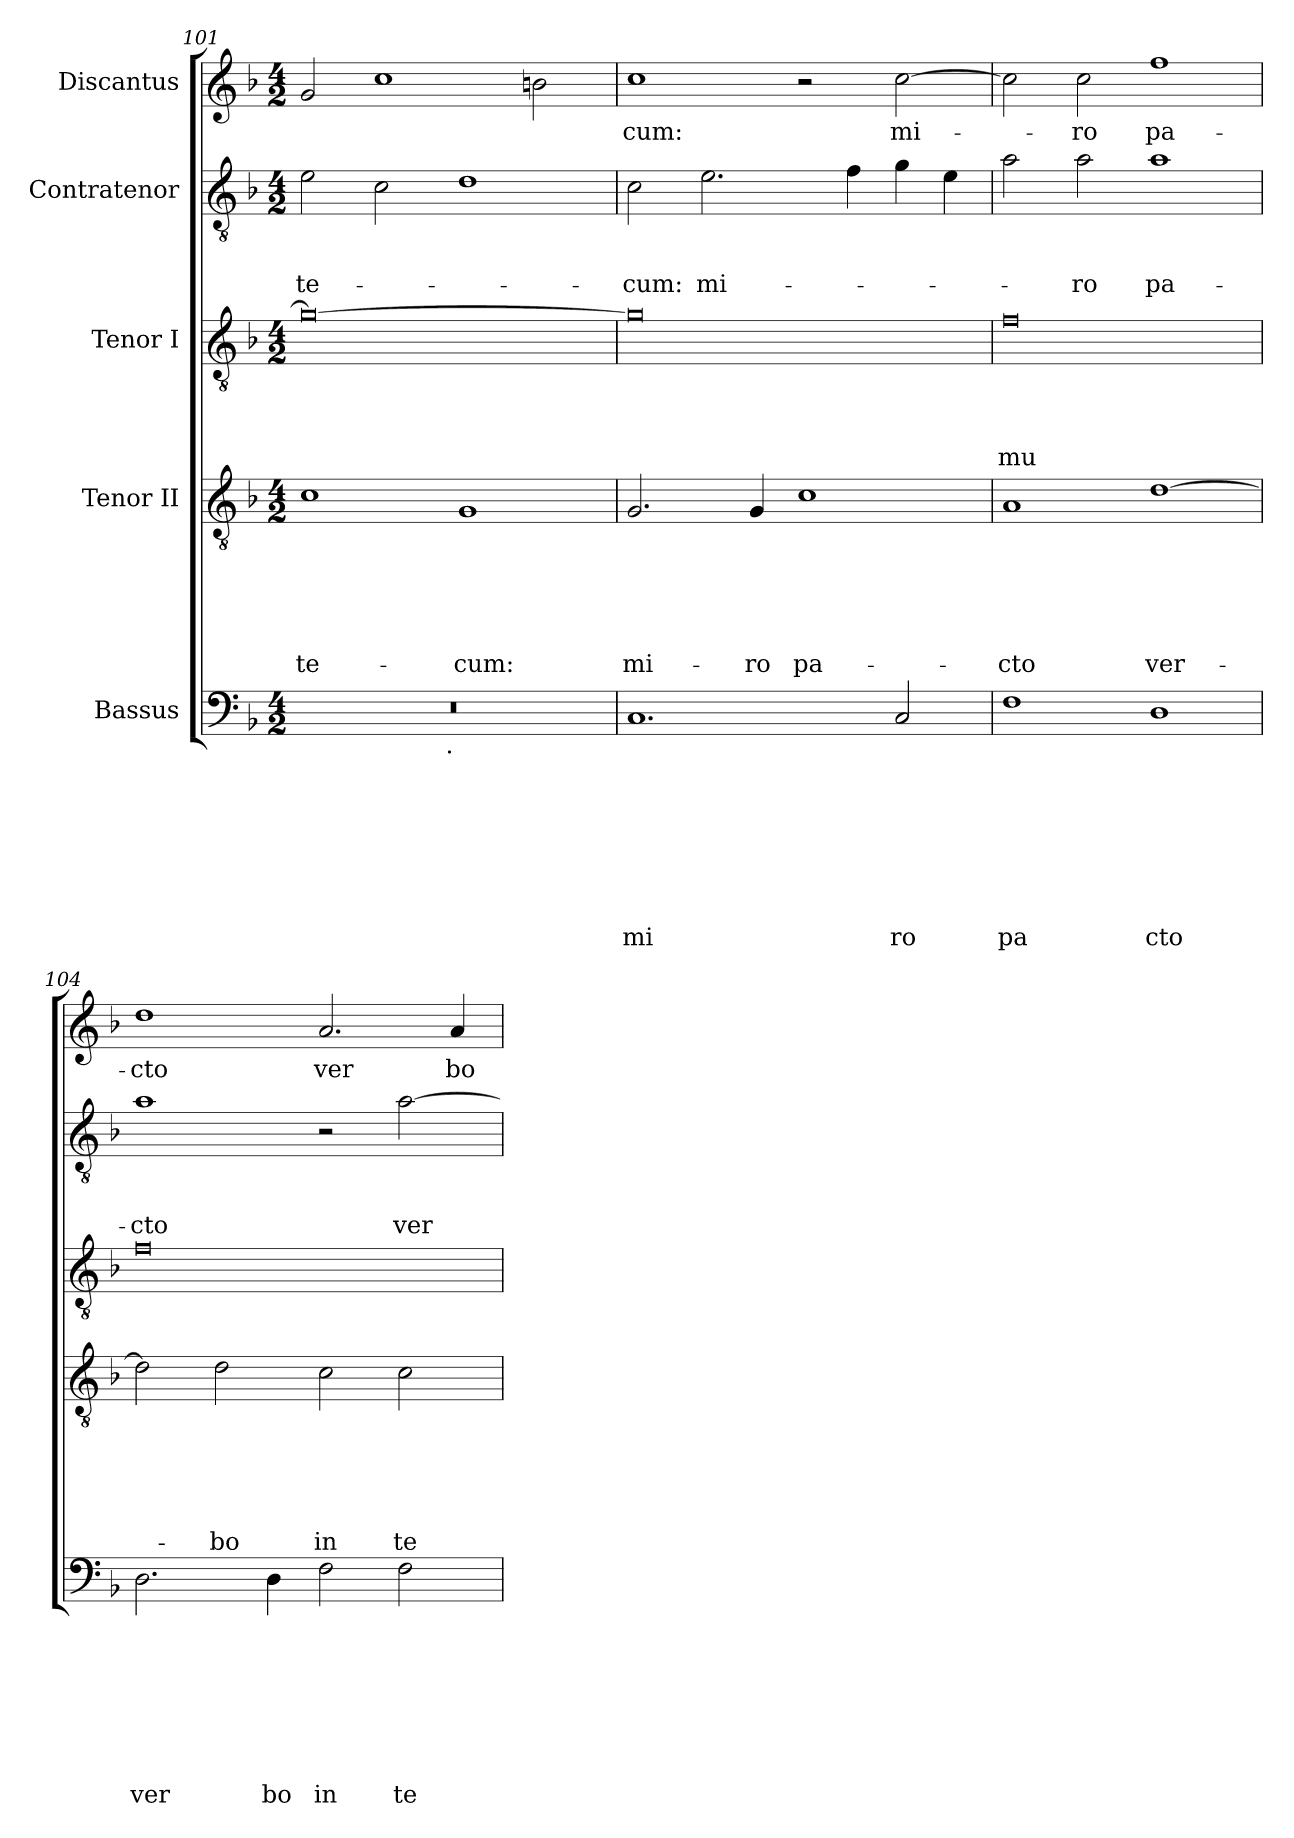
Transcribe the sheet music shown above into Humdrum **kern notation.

**kern	**text	**text	**text	**text	**text	**text	**text	**text	**kern	**text	**text	**text	**text	**text	**text	**kern	**text	**text	**text	**text	**kern	**text	**text	**text	**kern	**text
*part5	*part5	*part5	*part5	*part5	*part5	*part5	*part5	*part5	*part4	*part4	*part4	*part4	*part4	*part4	*part4	*part3	*part3	*part3	*part3	*part3	*part2	*part2	*part2	*part2	*part1	*part1
*staff5	*staff5	*staff5	*staff5	*staff5	*staff5	*staff5	*staff5	*staff5	*staff4	*staff4	*staff4	*staff4	*staff4	*staff4	*staff4	*staff3	*staff3	*staff3	*staff3	*staff3	*staff2	*staff2	*staff2	*staff2	*staff1	*staff1
*I"Bassus	*	*	*	*	*	*	*	*	*I"Tenor II	*	*	*	*	*	*	*I"Tenor I	*	*	*	*	*I"Contratenor	*	*	*	*I"Discantus	*
*clefF4	*	*	*	*	*	*	*	*	*clefGv2	*	*	*	*	*	*	*clefGv2	*	*	*	*	*clefGv2	*	*	*	*clefG2	*
*k[b-]	*	*	*	*	*	*	*	*	*k[b-]	*	*	*	*	*	*	*k[b-]	*	*	*	*	*k[b-]	*	*	*	*k[b-]	*
*F:	*	*	*	*	*	*	*	*	*F:	*	*	*	*	*	*	*F:	*	*	*	*	*F:	*	*	*	*F:	*
*M4/2	*	*	*	*	*	*	*	*	*M4/2	*	*	*	*	*	*	*M4/2	*	*	*	*	*M4/2	*	*	*	*M4/2	*
=101	=101	=101	=101	=101	=101	=101	=101	=101	=101	=101	=101	=101	=101	=101	=101	=101	=101	=101	=101	=101	=101	=101	=101	=101	=101	=101
!	!	!	!	!	!	!	!	!	!	!	!	!	!	!	!LO:LY:b	!	!	!	!	!	!	!	!	!LO:LY:b	!	!
*^	*	*	*	*	*	*	*	*	*	*	*	*	*	*	*	*	*	*	*	*	*	*	*	*	*	*
0r	2ryy	.	.	.	.	.	.	.	.	1c	.	.	.	.	.	te-	0g_	.	.	.	.	2e\	.	.	te-	2g/	.
.	4...ryy	.	.	.	.	.	.	.	.	.	.	.	.	.	.	.	.	.	.	.	.	2c\	.	.	.	1cc	.
!	!LO:TX:b:t=.	!	!	!	!	!	!	!	!	!	!	!	!	!	!	!	!	!	!	!	!	!	!	!	!	!	!
.	1ryy	.	.	.	.	.	.	.	.	.	.	.	.	.	.	.	.	.	.	.	.	.	.	.	.	.	.
!	!	!	!	!	!	!	!	!	!	!	!	!	!	!	!	!LO:LY:b	!	!	!	!	!	!	!	!	!	!	!
.	.	.	.	.	.	.	.	.	.	1G	.	.	.	.	.	-cum:	.	.	.	.	.	1d	.	.	.	.	.
.	.	.	.	.	.	.	.	.	.	.	.	.	.	.	.	.	.	.	.	.	.	.	.	.	.	2b\	.
.	32ryy	.	.	.	.	.	.	.	.	.	.	.	.	.	.	.	.	.	.	.	.	.	.	.	.	.	.
=102	=102	=102	=102	=102	=102	=102	=102	=102	=102	=102	=102	=102	=102	=102	=102	=102	=102	=102	=102	=102	=102	=102	=102	=102	=102	=102	=102
!	!	!	!	!	!	!	!	!	!LO:LY:b	!	!	!	!	!	!	!LO:LY:b	!	!	!	!	!	!	!	!	!LO:LY:b	!	!LO:LY:b
*v	*v	*	*	*	*	*	*	*	*	*	*	*	*	*	*	*	*	*	*	*	*	*	*	*	*	*	*
1.C	.	.	.	.	.	.	.	mi	2.G/	.	.	.	.	.	mi-	0g]	.	.	.	.	2c\	.	.	-cum:	1cc	-cum:
!	!	!	!	!	!	!	!	!	!	!	!	!	!	!	!	!	!	!	!	!	!	!	!	!LO:LY:b	!	!
.	.	.	.	.	.	.	.	.	.	.	.	.	.	.	.	.	.	.	.	.	2.e\	.	.	mi-	.	.
!	!	!	!	!	!	!	!	!	!	!	!	!	!	!	!LO:LY:b	!	!	!	!	!	!	!	!	!	!	!
.	.	.	.	.	.	.	.	.	4G/	.	.	.	.	.	-ro	.	.	.	.	.	.	.	.	.	.	.
!	!	!	!	!	!	!	!	!	!	!	!	!	!	!	!LO:LY:b	!	!	!	!	!	!	!	!	!	!	!
.	.	.	.	.	.	.	.	.	1c	.	.	.	.	.	pa-	.	.	.	.	.	.	.	.	.	2r	.
.	.	.	.	.	.	.	.	.	.	.	.	.	.	.	.	.	.	.	.	.	4f\	.	.	.	.	.
!	!	!	!	!	!	!	!	!LO:LY:b	!	!	!	!	!	!	!	!	!	!	!	!	!	!	!	!	!	!LO:LY:b
2C/	.	.	.	.	.	.	.	ro	.	.	.	.	.	.	.	.	.	.	.	.	4g\	.	.	.	[>2cc\	mi-
.	.	.	.	.	.	.	.	.	.	.	.	.	.	.	.	.	.	.	.	.	4e\	.	.	.	.	.
=103	=103	=103	=103	=103	=103	=103	=103	=103	=103	=103	=103	=103	=103	=103	=103	=103	=103	=103	=103	=103	=103	=103	=103	=103	=103	=103
!	!	!	!	!	!	!	!	!LO:LY:b	!	!	!	!	!	!	!LO:LY:b	!	!	!	!	!LO:LY:b	!	!	!	!	!	!
1F	.	.	.	.	.	.	.	pa	1A	.	.	.	.	.	-cto	0f	.	.	.	mu	2a\	.	.	.	2cc\]	.
!	!	!	!	!	!	!	!	!	!	!	!	!	!	!	!	!	!	!	!	!	!	!	!	!LO:LY:b	!	!LO:LY:b
.	.	.	.	.	.	.	.	.	.	.	.	.	.	.	.	.	.	.	.	.	2a\	.	.	-ro	2cc\	-ro
!	!	!	!	!	!	!	!	!LO:LY:b	!	!	!	!	!	!	!LO:LY:b	!	!	!	!	!	!	!	!	!LO:LY:b	!	!LO:LY:b
1D	.	.	.	.	.	.	.	cto	[<1d	.	.	.	.	.	ver-	.	.	.	.	.	1a	.	.	pa-	1ff	pa-
!!LO:LB:g=z
=104	=104	=104	=104	=104	=104	=104	=104	=104	=104	=104	=104	=104	=104	=104	=104	=104	=104	=104	=104	=104	=104	=104	=104	=104	=104	=104
!	!	!	!	!	!	!	!	!LO:LY:b	!	!	!	!	!	!	!	!	!	!	!	!	!	!	!	!LO:LY:b	!	!LO:LY:b
2.D\	.	.	.	.	.	.	.	ver	2d\]	.	.	.	.	.	.	0f	.	.	.	.	1a	.	.	-cto	1dd	-cto
!	!	!	!	!	!	!	!	!	!	!	!	!	!	!	!LO:LY:b	!	!	!	!	!	!	!	!	!	!	!
.	.	.	.	.	.	.	.	.	2d\	.	.	.	.	.	-bo	.	.	.	.	.	.	.	.	.	.	.
!	!	!	!	!	!	!	!	!LO:LY:b	!	!	!	!	!	!	!	!	!	!	!	!	!	!	!	!	!	!
4D\	.	.	.	.	.	.	.	bo	.	.	.	.	.	.	.	.	.	.	.	.	.	.	.	.	.	.
!	!	!	!	!	!	!	!	!LO:LY:b	!	!	!	!	!	!	!LO:LY:b	!	!	!	!	!	!	!	!	!	!	!LO:LY:b
2F\	.	.	.	.	.	.	.	in	2c\	.	.	.	.	.	in	.	.	.	.	.	2r	.	.	.	2.a/	ver
!	!	!	!	!	!	!	!	!LO:LY:b	!	!	!	!	!	!	!LO:LY:b	!	!	!	!	!	!	!	!	!LO:LY:b	!	!
2F\	.	.	.	.	.	.	.	te	2c\	.	.	.	.	.	te	.	.	.	.	.	[>2a\	.	.	ver	.	.
!	!	!	!	!	!	!	!	!	!	!	!	!	!	!	!	!	!	!	!	!	!	!	!	!	!	!LO:LY:b
.	.	.	.	.	.	.	.	.	.	.	.	.	.	.	.	.	.	.	.	.	.	.	.	.	4a/	bo
=	=	=	=	=	=	=	=	=	=	=	=	=	=	=	=	=	=	=	=	=	=	=	=	=	=	=
*-	*-	*-	*-	*-	*-	*-	*-	*-	*-	*-	*-	*-	*-	*-	*-	*-	*-	*-	*-	*-	*-	*-	*-	*-	*-	*-
